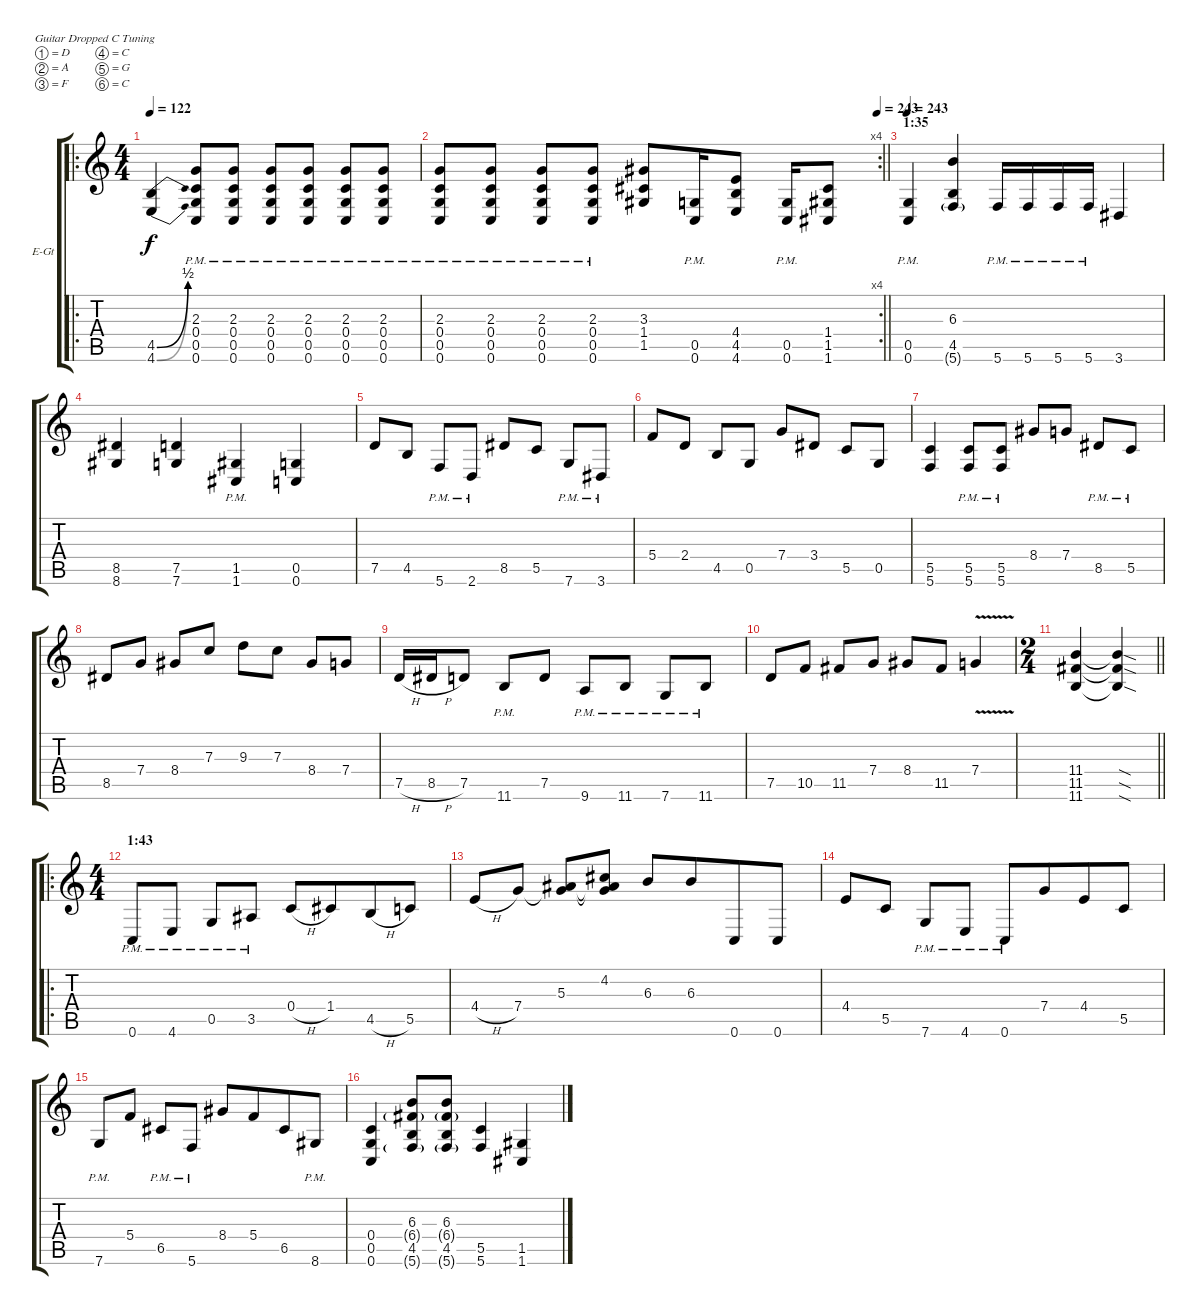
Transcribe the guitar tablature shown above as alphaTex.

\bracketExtendMode groupsimilarinstruments
\firstSystemTrackNameOrientation horizontal
\otherSystemsTrackNameOrientation horizontal
\track ("Right Guitar" "E-Gt") {instrument distortionguitar}
\staff {score tabs}
\tuning (D4 A3 F3 C3 G2 C2)
\ro
\ts (4 4)
\tempo 122
\clef g2
\ks c
(4.5{be (bend 0 0 60 2)} 4.6{be (bend 0 0 60 2)}).4{dy f} (2.3{pm} 0.4{pm} 0.5{pm} 0.6{pm}).8 (2.3{pm} 0.4{pm} 0.5{pm} 0.6{pm}).8 (2.3{pm} 0.4{pm} 0.5{pm} 0.6{pm}).8 (2.3{pm} 0.4{pm} 0.5{pm} 0.6{pm}).8 (2.3{pm} 0.4{pm} 0.5{pm} 0.6{pm}).8 (2.3{pm} 0.4{pm} 0.5{pm} 0.6{pm}).8 |
\rc 4
\tempo (243 1)
\barLineRight lightlight
(2.3{pm} 0.4{pm} 0.5{pm} 0.6{pm}).8 (2.3{pm} 0.4{pm} 0.5{pm} 0.6{pm}).8 (2.3{pm} 0.4{pm} 0.5{pm} 0.6{pm}).8 (2.3{pm} 0.4{pm} 0.5{pm} 0.6{pm}).8 (3.3 1.4 1.5).8 (0.5{pm} 0.6{pm}).16 (4.4 4.5 4.6).8 (0.5{pm} 0.6{pm}).16 (1.4 1.5 1.6).8 |
\section ("" "1:35")
\tempo 243
(0.5{pm} 0.6{pm}).4 (6.3 4.5 5.6{g}).4 5.6{pm}.16 5.6{pm}.16 5.6{pm}.16 5.6{pm}.16 3.6.4 |
(8.5 8.6).4 (7.5 7.6).4 (1.5{pm} 1.6{pm}).4 (0.5 0.6).4 |
7.5.8 4.5.8 5.6{pm}.8 2.6{pm}.8 8.5.8 5.5.8 7.6{pm}.8 3.6{pm}.8 |
5.4.8 2.4.8 4.5.8 0.5.8 7.4.8 3.4.8 5.5.8 0.5.8 |
(5.5 5.6).4 (5.5{pm} 5.6{pm}).8 (5.5{pm} 5.6{pm}).8 8.4.8 7.4.8 8.5{pm}.8 5.5{pm}.8 |
8.5.8 7.4.8 8.4.8 7.3.8 9.3.8 7.3.8 8.4.8 7.4.8 |
7.5{h}.16 8.5{h}.16 7.5.8 11.6{pm}.8 7.5.8 9.6{pm}.8 11.6{pm}.8 7.6{pm}.8 11.6{pm}.8 |
7.5.8 10.5.8 11.5.8 7.4.8 8.4.8 11.5.8 7.4{v}.4 |
\ts (2 4)
\beaming (8 2 2)
\barLineRight lightlight
(11.4 11.5 11.6).4 (11.4{sod t} 11.5{sod t} 11.6{sod t}).4 |
\ro
\ts (4 4)
\beaming (8 2 2 4)
\section ("" "1:43")
0.6{pm}.8 4.6{pm}.8 0.5{pm}.8 3.5{pm}.8 0.4{h}.8 1.4.8 4.5{h}.8 5.5.8 |
4.4{h}.8 7.4.8 (5.3 7.4{t}).8 (4.2 5.3{t} 7.4{t}).8 6.3.8 6.3.8 0.6.8 0.6.8 |
4.4.8 5.5.8 7.6{pm}.8 4.6{pm}.8 0.6{pm}.8 7.4.8 4.4.8 5.5.8 |
7.6{pm}.8 5.4.8 6.5{pm}.8 5.6{pm}.8 8.4.8 5.4.8 6.5.8 8.6{pm}.8 |
(0.4 0.5 0.6).4 (6.3 6.4{g} 4.5 5.6{g}).8 (6.3 6.4{g} 4.5 5.6{g}).8 (5.5 5.6).4 (1.5 1.6).4
